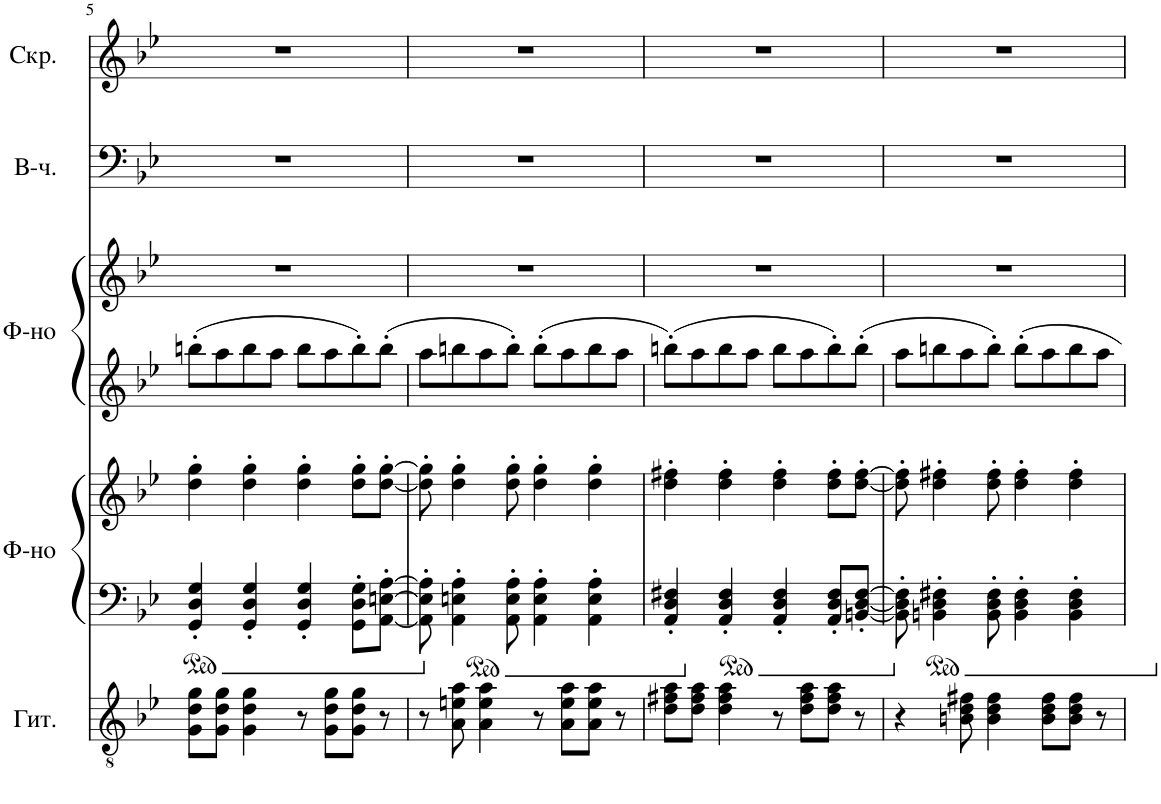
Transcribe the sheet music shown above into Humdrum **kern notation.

**kern	**kern	**kern	**kern	**kern	**kern	**kern
*part5	*part4	*part4	*part3	*part3	*part2	*part1
*staff7	*staff6	*staff5	*staff4	*staff3	*staff2	*staff1
*I"Акустическая гитара	*I"Фортепиано	*	*I"Фортепиано	*	*I"Виолончель	*I"Скрипка
!!LO:PB:g=z
*clefGv2	*clefF4	*clefG2	*clefG2	*clefG2	*clefF4	*clefG2
*k[b-e-]	*k[b-e-]	*k[b-e-]	*k[b-e-]	*k[b-e-]	*k[b-e-]	*k[b-e-]
*M4/4	*M4/4	*M4/4	*M4/4	*M4/4	*M4/4	*M4/4
=5	=5	=5	=5	=5	=5	=5
8G\ 8d\ 8g\L	4GG/' 4D/' 4G/'	4dd\' 4gg\'	8bbn'\L	1r	1r	1r
8G\ 8d\ 8g\J	.	.	8aa\	.	.	.
4G\ 4d\ 4g\	4GG/' 4D/' 4G/'	4dd\' 4gg\'	8bb\	.	.	.
.	.	.	8aa\J	.	.	.
8r	4GG/' 4D/' 4G/'	4dd\' 4gg\'	8bb\L	.	.	.
8G\ 8d\ 8g\L	.	.	8aa\	.	.	.
8G\ 8d\ 8g\J	8GG\' 8D\' 8G\'L	8dd\' 8gg\'L	8bb'\	.	.	.
8r	[8AA\' [8En\' [8A\'J	[8dd\' [8gg\'J	8bb'\J	.	.	.
=6	=6	=6	=6	=6	=6	=6
8r	8AA\]' 8E\]' 8A\]'	8dd\]' 8gg\]'	8aa\L	1r	1r	1r
8A\ 8en\ 8a\	4AA\' 4En\' 4A\'	4dd\' 4gg\'	8bbn\	.	.	.
4A\ 4e\ 4a\	.	.	8aa\	.	.	.
.	8AA\' 8E\' 8A\'	8dd\' 8gg\'	8bb'\J	.	.	.
8r	4AA\' 4E\' 4A\'	4dd\' 4gg\'	8bb'\L	.	.	.
8A\ 8e\ 8a\L	.	.	8aa\	.	.	.
8A\ 8e\ 8a\J	4AA\' 4E\' 4A\'	4dd\' 4gg\'	8bb\	.	.	.
8r	.	.	8aa\J	.	.	.
=7	=7	=7	=7	=7	=7	=7
8d\ 8f#X\ 8a\L	4AA/' 4D/' 4F#X/'	4dd\' 4ff#X\'	8bbn'\L	1r	1r	1r
8d\ 8f#\ 8a\J	.	.	8aa\	.	.	.
4d\ 4f#\ 4a\	4AA/' 4D/' 4F#/'	4dd\' 4ff#\'	8bb\	.	.	.
.	.	.	8aa\J	.	.	.
8r	4AA/' 4D/' 4F#/'	4dd\' 4ff#\'	8bb\L	.	.	.
8d\ 8f#\ 8a\L	.	.	8aa\	.	.	.
8d\ 8f#\ 8a\J	8AA/' 8D/' 8F#/'L	8dd\' 8ff#\'L	8bb'\	.	.	.
8r	[8BBn/' [8D/' [8F#/'J	[8dd\' [8ff#\'J	8bb'\J	.	.	.
=8	=8	=8	=8	=8	=8	=8
4r	8BB\]' 8D\]' 8F#\]'	8dd\]' 8ff#\]'	8aa\L	1r	1r	1r
.	4BBn\' 4D\' 4F#X\'	4dd\' 4ff#X\'	8bbn\	.	.	.
8Bn\ 8d\ 8f#X\	.	.	8aa\	.	.	.
4B\ 4d\ 4f#\	8BB\' 8D\' 8F#\'	8dd\' 8ff#\'	8bb'\J	.	.	.
.	4BB\' 4D\' 4F#\'	4dd\' 4ff#\'	8bb'\L	.	.	.
8B\ 8d\ 8f#\L	.	.	8aa\	.	.	.
8B\ 8d\ 8f#\J	4BB\' 4D\' 4F#\'	4dd\' 4ff#\'	8bb\	.	.	.
8r	.	.	8aa\J	.	.	.
=	=	=	=	=	=	=
*-	*-	*-	*-	*-	*-	*-
